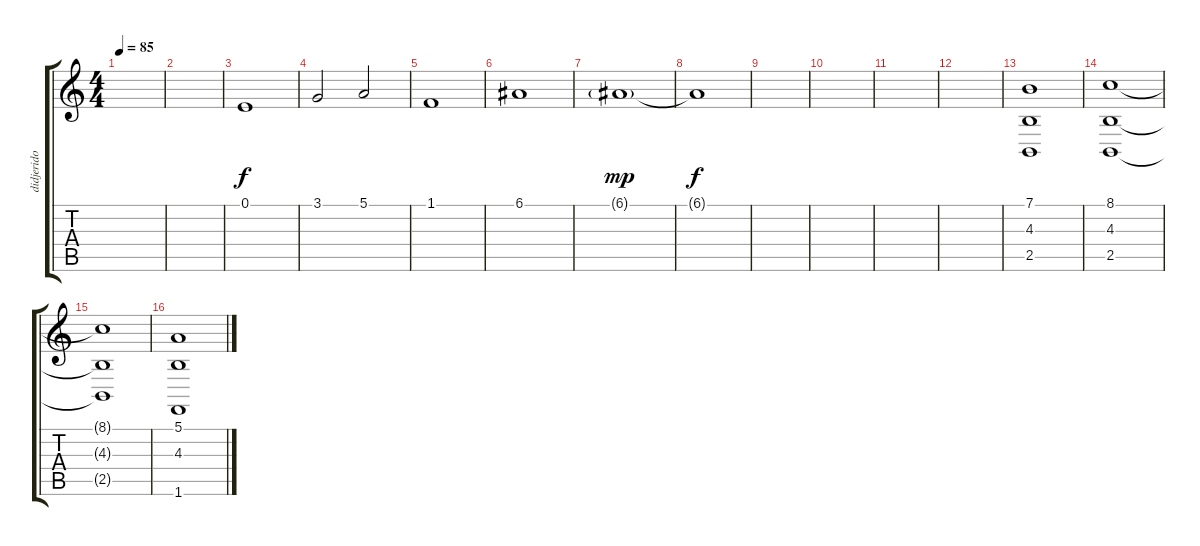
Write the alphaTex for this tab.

\track ("didjerido coeur" "didjerido ") {instrument bassoon}
\staff {score tabs}
\tuning (E4 B3 G3 D3 A2 E2) {hide}
\ts (4 4)
\tempo 85
\clef g2
\ks c
|
|
0.1.1 |
3.1.2 5.1.2 |
1.1.1 |
6.1.1 |
6.1{g}.1{dy mp} |
6.1{t}.1{dy f} |
|
|
|
|
(7.1 4.3 2.5).1 |
(8.1 4.3 2.5).1 |
(8.1{t} 4.3{t} 2.5{t}).1 |
(5.1 4.3 1.6).1
